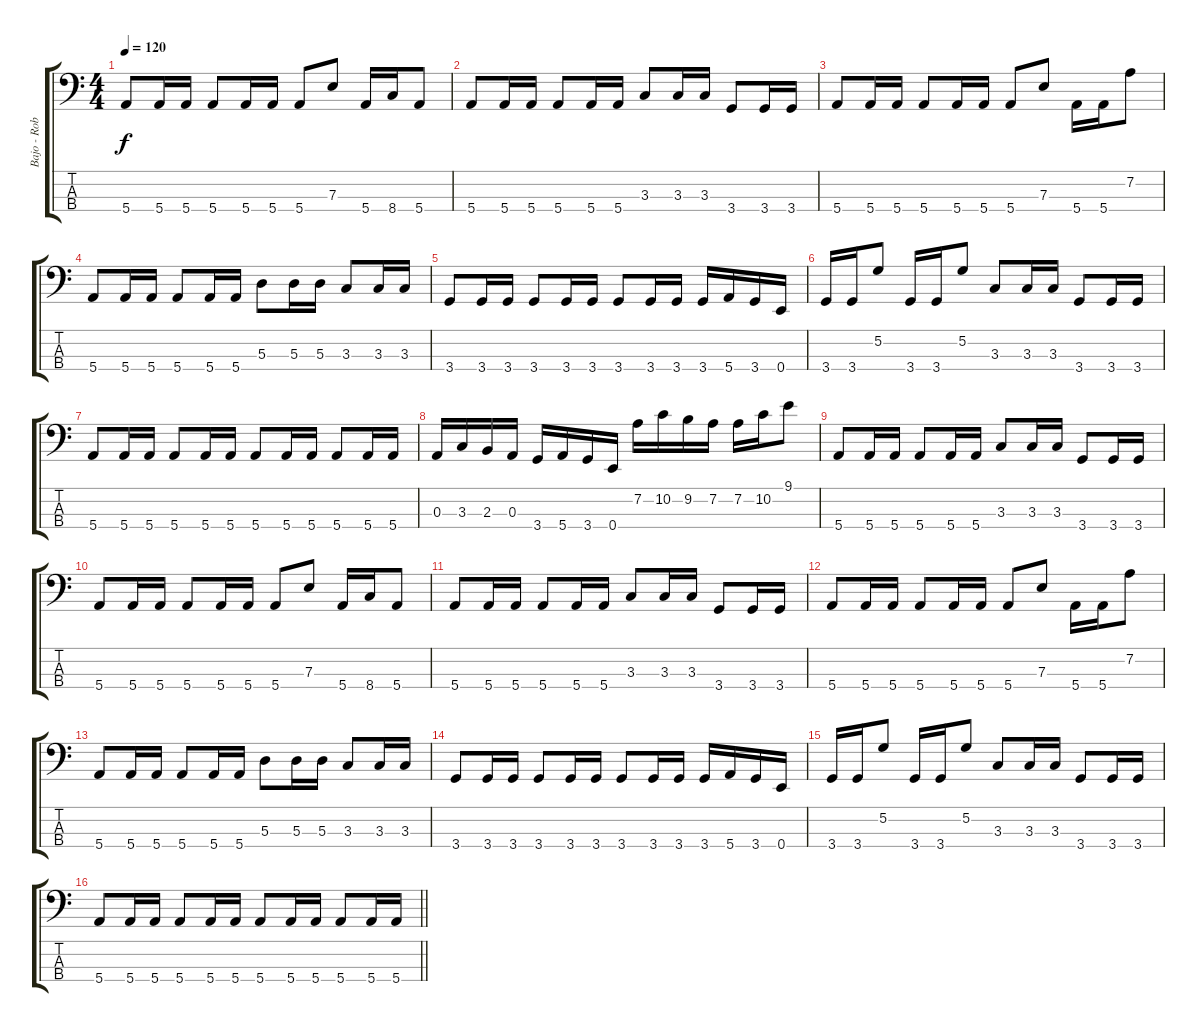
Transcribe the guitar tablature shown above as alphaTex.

\track ("Bajo - Roberto" "Bajo - Rob") {instrument electricbassfinger}
\staff {score tabs}
\tuning (G2 D2 A1 E1) {hide}
\ts (4 4)
\tempo 120
\clef f4
\ks c
5.4.8{dy f} 5.4.16 5.4.16 5.4.8 5.4.16 5.4.16 5.4.8 7.3.8 5.4.16 8.4.16 5.4.8 |
5.4.8 5.4.16 5.4.16 5.4.8 5.4.16 5.4.16 3.3.8 3.3.16 3.3.16 3.4.8 3.4.16 3.4.16 |
5.4.8 5.4.16 5.4.16 5.4.8 5.4.16 5.4.16 5.4.8 7.3.8 5.4.16 5.4.16 7.2.8 |
5.4.8 5.4.16 5.4.16 5.4.8 5.4.16 5.4.16 5.3.8 5.3.16 5.3.16 3.3.8 3.3.16 3.3.16 |
3.4.8 3.4.16 3.4.16 3.4.8 3.4.16 3.4.16 3.4.8 3.4.16 3.4.16 3.4.16 5.4.16 3.4.16 0.4.16 |
3.4.16 3.4.16 5.2.8 3.4.16 3.4.16 5.2.8 3.3.8 3.3.16 3.3.16 3.4.8 3.4.16 3.4.16 |
5.4.8 5.4.16 5.4.16 5.4.8 5.4.16 5.4.16 5.4.8 5.4.16 5.4.16 5.4.8 5.4.16 5.4.16 |
0.3.16 3.3.16 2.3.16 0.3.16 3.4.16 5.4.16 3.4.16 0.4.16 7.2.16 10.2.16 9.2.16 7.2.16 7.2.16 10.2.16 9.1.8 |
5.4.8 5.4.16 5.4.16 5.4.8 5.4.16 5.4.16 3.3.8 3.3.16 3.3.16 3.4.8 3.4.16 3.4.16 |
5.4.8 5.4.16 5.4.16 5.4.8 5.4.16 5.4.16 5.4.8 7.3.8 5.4.16 8.4.16 5.4.8 |
5.4.8 5.4.16 5.4.16 5.4.8 5.4.16 5.4.16 3.3.8 3.3.16 3.3.16 3.4.8 3.4.16 3.4.16 |
5.4.8 5.4.16 5.4.16 5.4.8 5.4.16 5.4.16 5.4.8 7.3.8 5.4.16 5.4.16 7.2.8 |
5.4.8 5.4.16 5.4.16 5.4.8 5.4.16 5.4.16 5.3.8 5.3.16 5.3.16 3.3.8 3.3.16 3.3.16 |
3.4.8 3.4.16 3.4.16 3.4.8 3.4.16 3.4.16 3.4.8 3.4.16 3.4.16 3.4.16 5.4.16 3.4.16 0.4.16 |
3.4.16 3.4.16 5.2.8 3.4.16 3.4.16 5.2.8 3.3.8 3.3.16 3.3.16 3.4.8 3.4.16 3.4.16 |
\barLineRight lightlight
5.4.8 5.4.16 5.4.16 5.4.8 5.4.16 5.4.16 5.4.8 5.4.16 5.4.16 5.4.8 5.4.16 5.4.16
